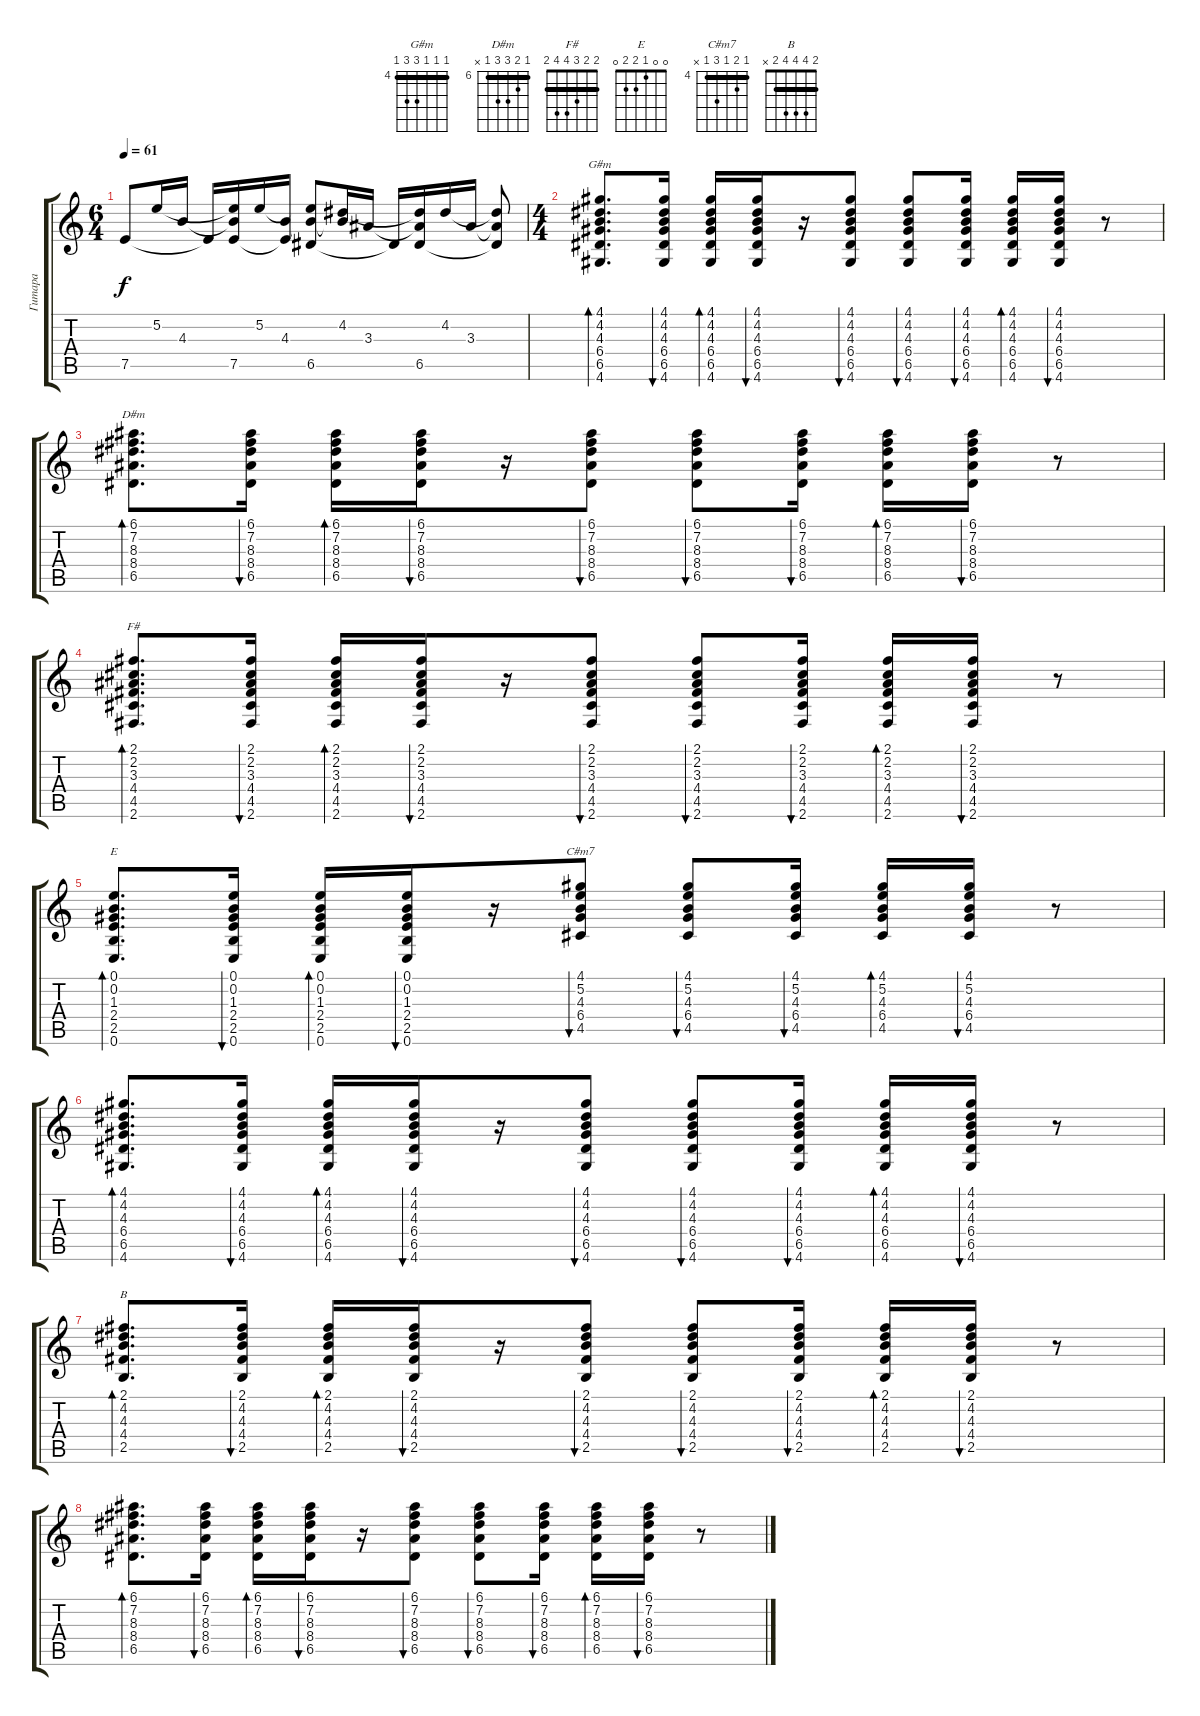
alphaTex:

\track ("Гитара" "Гитара") {instrument acousticguitarsteel}
\staff {score tabs}
\tuning (E4 B3 G3 D3 A2 E2) {hide}
\chord ("G#m" 4 4 4 6 6 4) {firstfret 4 barre 4}
\chord ("D#m" 6 7 8 8 6 x) {firstfret 6 barre 6}
\chord ("F#" 2 2 3 4 4 2) {barre 2}
\chord ("E" 0 0 1 2 2 0)
\chord ("C#m7" 4 5 4 6 4 x) {firstfret 4 barre 4}
\chord ("B" 2 4 4 4 2 x) {barre 2}
\ts (6 4)
\tempo 61
\clef g2
\ks c
7.5.8{dy f} 5.2.16 4.3.16 7.5{t}.16 (5.2{t} 4.3{t} 7.5).16 5.2.16 (4.3 7.5{t}).16 (5.2{t} 4.3{t} 6.5).8 (4.2 4.3{t}).16 3.3.16 6.5{t}.16 (4.2{t} 3.3{t} 6.5).16 4.2.16 3.3.16 (4.2{t} 3.3{t} 6.5{t}).8 |
\ts (4 4)
(4.1 4.2 4.3 6.4 6.5 4.6).8{d bd 30 ch "G#m"} (4.1 4.2 4.3 6.4 6.5 4.6).16{bu 30} (4.1 4.2 4.3 6.4 6.5 4.6).16{bd 30} (4.1 4.2 4.3 6.4 6.5 4.6).16{bu 30} r.16 (4.1 4.2 4.3 6.4 6.5 4.6).8{bu 30} (4.1 4.2 4.3 6.4 6.5 4.6).8{bu 30} (4.1 4.2 4.3 6.4 6.5 4.6).16{bu 30} (4.1 4.2 4.3 6.4 6.5 4.6).16{bd 30} (4.1 4.2 4.3 6.4 6.5 4.6).16{bu 30} r.8 |
(6.1 7.2 8.3 8.4 6.5).8{d bd 30 ch "D#m"} (6.1 7.2 8.3 8.4 6.5).16{bu 30} (6.1 7.2 8.3 8.4 6.5).16{bd 30} (6.1 7.2 8.3 8.4 6.5).16{bu 30} r.16 (6.1 7.2 8.3 8.4 6.5).8{bu 30} (6.1 7.2 8.3 8.4 6.5).8{bu 30} (6.1 7.2 8.3 8.4 6.5).16{bu 30} (6.1 7.2 8.3 8.4 6.5).16{bd 30} (6.1 7.2 8.3 8.4 6.5).16{bu 30} r.8 |
(2.1 2.2 3.3 4.4 4.5 2.6).8{d bd 30 ch "F#"} (2.1 2.2 3.3 4.4 4.5 2.6).16{bu 30} (2.1 2.2 3.3 4.4 4.5 2.6).16{bd 30} (2.1 2.2 3.3 4.4 4.5 2.6).16{bu 30} r.16 (2.1 2.2 3.3 4.4 4.5 2.6).8{bu 30} (2.1 2.2 3.3 4.4 4.5 2.6).8{bu 30} (2.1 2.2 3.3 4.4 4.5 2.6).16{bu 30} (2.1 2.2 3.3 4.4 4.5 2.6).16{bd 30} (2.1 2.2 3.3 4.4 4.5 2.6).16{bu 30} r.8 |
(0.1 0.2 1.3 2.4 2.5 0.6).8{d bd 30 ch "E"} (0.1 0.2 1.3 2.4 2.5 0.6).16{bu 30} (0.1 0.2 1.3 2.4 2.5 0.6).16{bd 30} (0.1 0.2 1.3 2.4 2.5 0.6).16{bu 30} r.16 (4.1 5.2 4.3 6.4 4.5).8{bu 30 ch "C#m7"} (4.1 5.2 4.3 6.4 4.5).8{bu 30} (4.1 5.2 4.3 6.4 4.5).16{bu 30} (4.1 5.2 4.3 6.4 4.5).16{bd 30} (4.1 5.2 4.3 6.4 4.5).16{bu 30} r.8 |
(4.1 4.2 4.3 6.4 6.5 4.6).8{d bd 30} (4.1 4.2 4.3 6.4 6.5 4.6).16{bu 30} (4.1 4.2 4.3 6.4 6.5 4.6).16{bd 30} (4.1 4.2 4.3 6.4 6.5 4.6).16{bu 30} r.16 (4.1 4.2 4.3 6.4 6.5 4.6).8{bu 30} (4.1 4.2 4.3 6.4 6.5 4.6).8{bu 30} (4.1 4.2 4.3 6.4 6.5 4.6).16{bu 30} (4.1 4.2 4.3 6.4 6.5 4.6).16{bd 30} (4.1 4.2 4.3 6.4 6.5 4.6).16{bu 30} r.8 |
(2.1 4.2 4.3 4.4 2.5).8{d bd 30 ch "B"} (2.1 4.2 4.3 4.4 2.5).16{bu 30} (2.1 4.2 4.3 4.4 2.5).16{bd 30} (2.1 4.2 4.3 4.4 2.5).16{bu 30} r.16 (2.1 4.2 4.3 4.4 2.5).8{bu 30} (2.1 4.2 4.3 4.4 2.5).8{bu 30} (2.1 4.2 4.3 4.4 2.5).16{bu 30} (2.1 4.2 4.3 4.4 2.5).16{bd 30} (2.1 4.2 4.3 4.4 2.5).16{bu 30} r.8 |
(6.1 7.2 8.3 8.4 6.5).8{d bd 30} (6.1 7.2 8.3 8.4 6.5).16{bu 30} (6.1 7.2 8.3 8.4 6.5).16{bd 30} (6.1 7.2 8.3 8.4 6.5).16{bu 30} r.16 (6.1 7.2 8.3 8.4 6.5).8{bu 30} (6.1 7.2 8.3 8.4 6.5).8{bu 30} (6.1 7.2 8.3 8.4 6.5).16{bu 30} (6.1 7.2 8.3 8.4 6.5).16{bd 30} (6.1 7.2 8.3 8.4 6.5).16{bu 30} r.8
